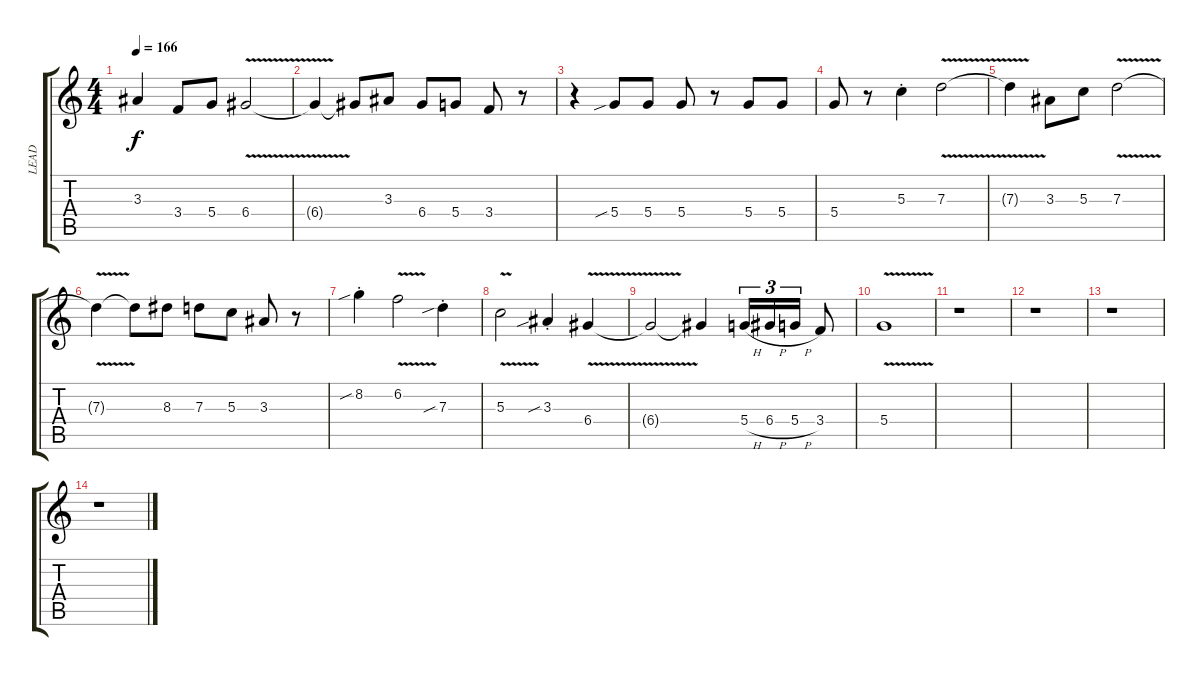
\track ("LEAD" "LEAD") {instrument distortionguitar}
\staff {score tabs}
\tuning (E4 B3 G3 D3 A2 E2) {hide}
\ts (4 4)
\tempo 166
\clef g2
\ks c
3.3{t}.4{dy f} 3.4.8 5.4.8 6.4{v}.2 |
6.4{t}.4 6.4{t}.8 3.3.8 6.4.8 5.4.8 3.4.8 r.8 |
r.4 5.4{sib}.8 5.4.8 5.4.8 r.8 5.4.8 5.4.8 |
5.4.8 r.8 5.3{st}.4 7.3{v}.2 |
7.3{t}.4 3.3.8 5.3.8 7.3{v}.2 |
7.3{t}.4 7.3{t}.8 8.3.8 7.3.8 5.3.8 3.3.8 r.8 |
8.2{sib st}.4 6.2{v}.2 7.3{sib st}.4 |
5.3{v}.2 3.3{sib st}.4 6.4{v}.4 |
6.4{t}.2 6.4{t}.4 5.4{h}.16{tu (3 2)} 6.4{h}.16{tu (3 2)} 5.4{h}.16{tu (3 2)} 3.4.8 |
5.4{v}.1 |
r.1 |
r.1 |
r.1 |
r.1
